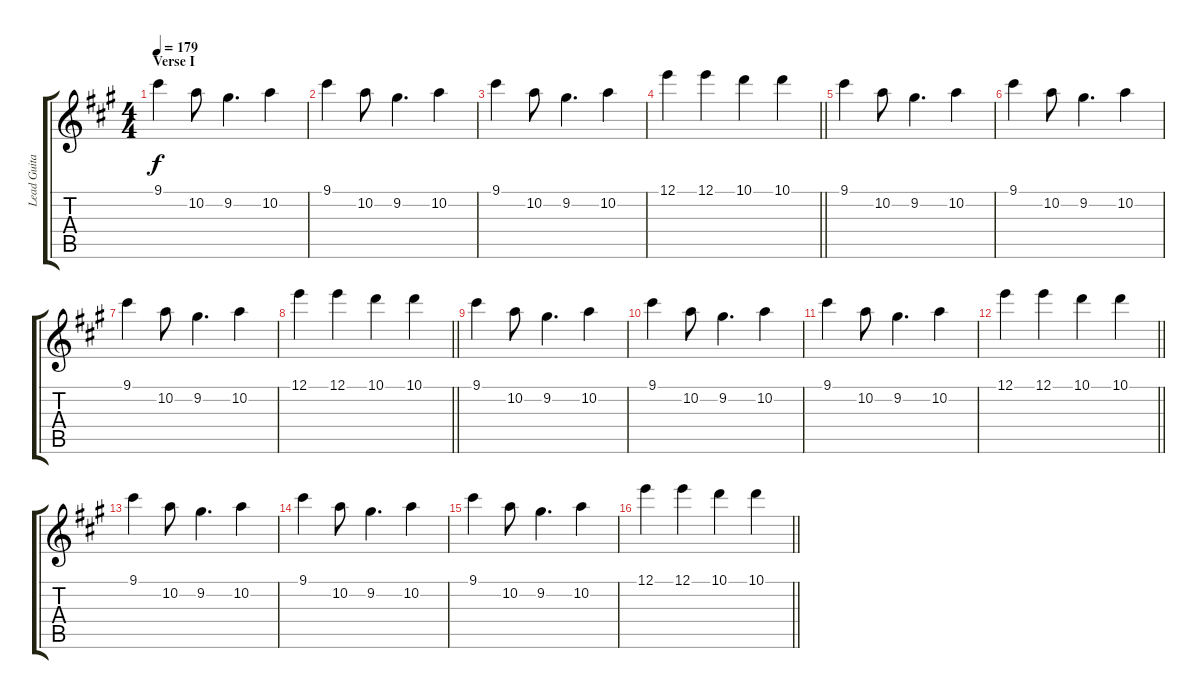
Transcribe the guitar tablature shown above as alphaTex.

\track ("Lead Guitar" "Lead Guita") {instrument overdrivenguitar}
\staff {score tabs}
\tuning (E4 B3 G3 D3 A2 E2) {hide}
\ts (4 4)
\section ("" "Verse I")
\tempo 179
\clef g2
\ks a
9.1.4{dy f} 10.2.8 9.2.4{d} 10.2.4 |
9.1.4 10.2.8 9.2.4{d} 10.2.4 |
9.1.4 10.2.8 9.2.4{d} 10.2.4 |
\barLineRight lightlight
12.1.4 12.1.4 10.1.4 10.1.4 |
9.1.4 10.2.8 9.2.4{d} 10.2.4 |
9.1.4 10.2.8 9.2.4{d} 10.2.4 |
9.1.4 10.2.8 9.2.4{d} 10.2.4 |
\barLineRight lightlight
12.1.4 12.1.4 10.1.4 10.1.4 |
9.1.4 10.2.8 9.2.4{d} 10.2.4 |
9.1.4 10.2.8 9.2.4{d} 10.2.4 |
9.1.4 10.2.8 9.2.4{d} 10.2.4 |
\barLineRight lightlight
12.1.4 12.1.4 10.1.4 10.1.4 |
9.1.4 10.2.8 9.2.4{d} 10.2.4 |
9.1.4 10.2.8 9.2.4{d} 10.2.4 |
9.1.4 10.2.8 9.2.4{d} 10.2.4 |
\barLineRight lightlight
12.1.4 12.1.4 10.1.4 10.1.4
